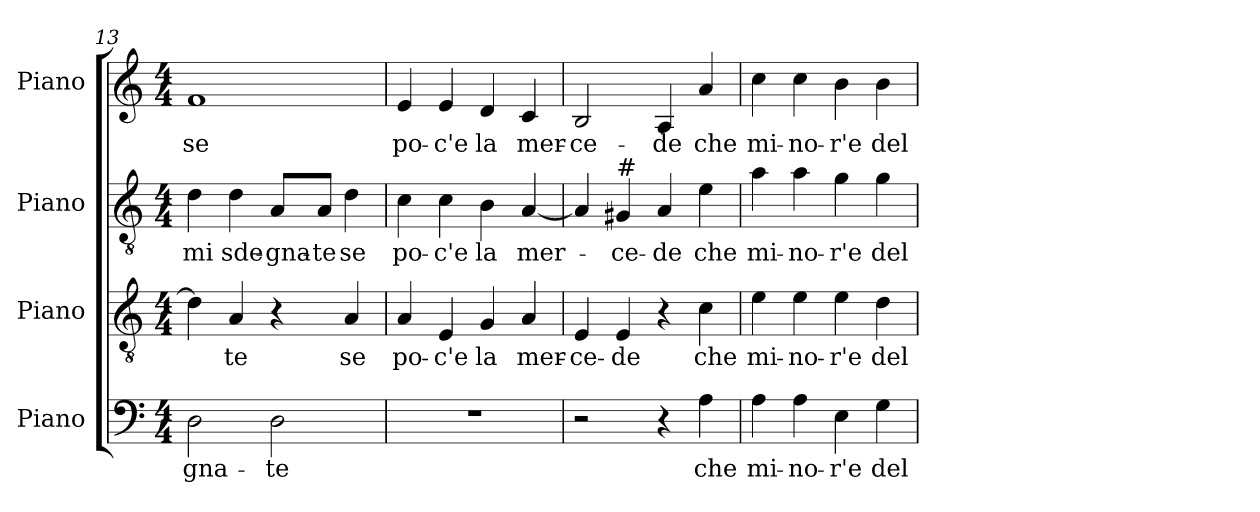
**kern	**text	**kern	**text	**kern	**text	**kern	**text
*part4	*part4	*part3	*part3	*part2	*part2	*part1	*part1
*staff4	*staff4	*staff3	*staff3	*staff2	*staff2	*staff1	*staff1
*I"Piano	*	*I"Piano	*	*I"Piano	*	*I"Piano	*
*I'Pno.	*	*I'Pno.	*	*I'Pno.	*	*I'Pno.	*
!!LO:LB:g=z
*clefF4	*	*clefGv2	*	*clefGv2	*	*clefG2	*
*	*	*ITrd7c12	*	*ITrd7c12	*	*	*
*k[]	*	*k[]	*	*k[]	*	*k[]	*
*C:	*	*C:	*	*C:	*	*C:	*
*M4/4	*	*M4/4	*	*M4/4	*	*M4/4	*
=13	=13	=13	=13	=13	=13	=13	=13
!	!LO:LY:b:color=#000000	!	!	!	!	!	!
!	!	!	!	!	!LO:LY:b:color=#000000	!	!
!	!	!	!	!	!	!	!LO:LY:b:color=#000000
2Di\	-gna-	4Di\]	.	4Di\	mi	1fi	se
!	!	!	!LO:LY:b:color=#000000	!	!	!	!
!	!	!	!	!	!LO:LY:b:color=#000000	!	!
.	.	4AAi/	-te	4Di\	sde-	.	.
!	!LO:LY:b:color=#000000	!	!	!	!	!	!
!	!	!	!	!	!LO:LY:b:color=#000000	!	!
2Di\	-te	4r	.	8AAi/L	-gna-	.	.
!	!	!	!	!	!LO:LY:b:color=#000000	!	!
.	.	.	.	8AAi/J	-te	.	.
!	!	!	!LO:LY:b:color=#000000	!	!	!	!
!	!	!	!	!	!LO:LY:b:color=#000000	!	!
.	.	4AAi/	se	4Di\	se	.	.
=14	=14	=14	=14	=14	=14	=14	=14
!	!	!	!LO:LY:b:color=#000000	!	!	!	!
!	!	!	!	!	!LO:LY:b:color=#000000	!	!
!	!	!	!	!	!	!	!LO:LY:b:color=#000000
1r	.	4AAi/	po-	4Ci\	po-	4ei/	po-
!	!	!	!LO:LY:b:color=#000000	!	!	!	!
!	!	!	!	!	!LO:LY:b:color=#000000	!	!
!	!	!	!	!	!	!	!LO:LY:b:color=#000000
.	.	4EEi/	-c'e	4Ci\	-c'e	4ei/	-c'e
!	!	!	!LO:LY:b:color=#000000	!	!	!	!
!	!	!	!	!	!LO:LY:b:color=#000000	!	!
!	!	!	!	!	!	!	!LO:LY:b:color=#000000
.	.	4GGi/	la	4BBi\	la	4di/	la
!	!	!	!LO:LY:b:color=#000000	!	!	!	!
!	!	!	!	!	!LO:LY:b:color=#000000	!	!
!	!	!	!	!	!	!	!LO:LY:b:color=#000000
.	.	4AAi/	mer-	[4AAi/	mer-	4ci/	mer-
=15	=15	=15	=15	=15	=15	=15	=15
!	!	!	!LO:LY:b:color=#000000	!	!	!	!
!	!	!	!	!	!	!	!LO:LY:b:color=#000000
2r	.	4EEi/	-ce-	4AAi/]	.	2Bi/	-ce-
!	!	!	!LO:LY:b:color=#000000	!	!	!	!
!	!	!	!	!LO:TX:a:t=#	!	!	!
!	!	!	!	!	!LO:LY:b:color=#000000	!	!
.	.	4EEi/	-de	4GG#i/	-ce-	.	.
!	!	!	!	!	!LO:LY:b:color=#000000	!	!
!	!	!	!	!	!	!	!LO:LY:b:color=#000000
4r	.	4r	.	4AAi/	-de	4Ai/	-de
!	!LO:LY:b:color=#000000	!	!	!	!	!	!
!	!	!	!LO:LY:b:color=#000000	!	!	!	!
!	!	!	!	!	!LO:LY:b:color=#000000	!	!
!	!	!	!	!	!	!	!LO:LY:b:color=#000000
4Ai\	che	4Ci\	che	4Ei\	che	4ai/	che
=16	=16	=16	=16	=16	=16	=16	=16
!	!LO:LY:b:color=#000000	!	!	!	!	!	!
!	!	!	!LO:LY:b:color=#000000	!	!	!	!
!	!	!	!	!	!LO:LY:b:color=#000000	!	!
!	!	!	!	!	!	!	!LO:LY:b:color=#000000
4Ai\	mi-	4Ei\	mi-	4Ai\	mi-	4cci\	mi-
!	!LO:LY:b:color=#000000	!	!	!	!	!	!
!	!	!	!LO:LY:b:color=#000000	!	!	!	!
!	!	!	!	!	!LO:LY:b:color=#000000	!	!
!	!	!	!	!	!	!	!LO:LY:b:color=#000000
4Ai\	-no-	4Ei\	-no-	4Ai\	-no-	4cci\	-no-
!	!LO:LY:b:color=#000000	!	!	!	!	!	!
!	!	!	!LO:LY:b:color=#000000	!	!	!	!
!	!	!	!	!	!LO:LY:b:color=#000000	!	!
!	!	!	!	!	!	!	!LO:LY:b:color=#000000
4Ei\	-r'e	4Ei\	-r'e	4Gi\	-r'e	4bi\	-r'e
!	!LO:LY:b:color=#000000	!	!	!	!	!	!
!	!	!	!LO:LY:b:color=#000000	!	!	!	!
!	!	!	!	!	!LO:LY:b:color=#000000	!	!
!	!	!	!	!	!	!	!LO:LY:b:color=#000000
4Gi\	del	4Di\	del	4Gi\	del	4bi\	del
=	=	=	=	=	=	=	=
*-	*-	*-	*-	*-	*-	*-	*-
